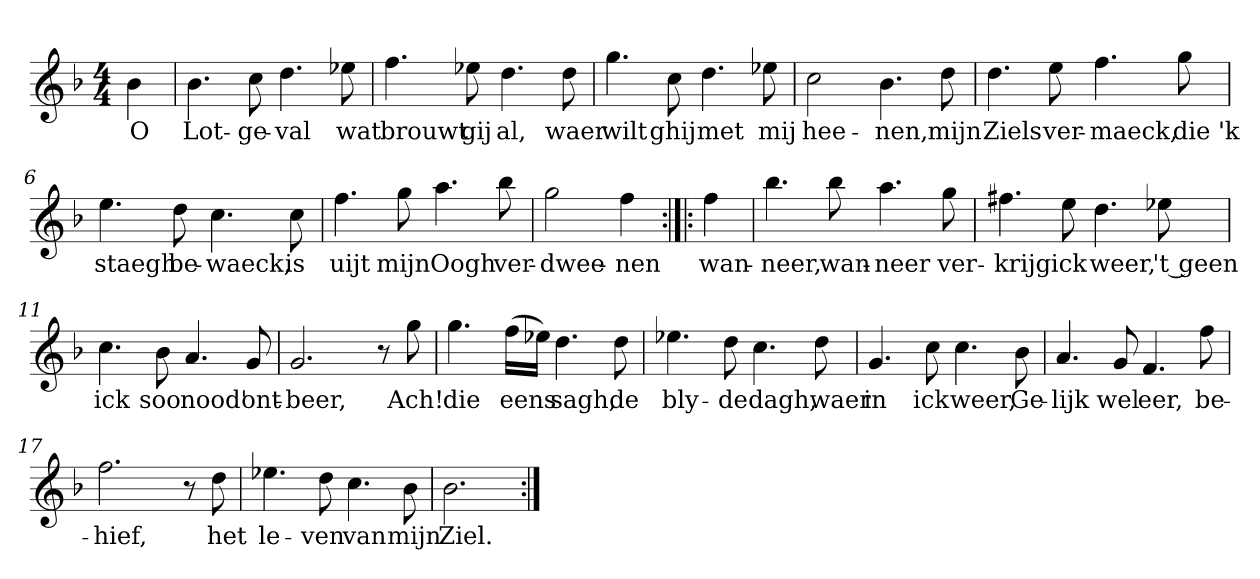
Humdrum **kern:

**kern	**text
*part1	*part1
*staff1	*staff1
*clefG2	*
*k[b-]	*
*B-:lyd	*
*M4/4	*
*MM120	*
=	=
4b-	O
=1	=1
4.b-	Lot-
8cc	-ge-
4.dd	-val
8ee-X	wat
=2	=2
4.ff	brouwt
8ee-X	gij
4.dd	al,
8dd	waer
=3	=3
4.gg	wilt
8cc	ghij
4.dd	met
8ee-X	mij
=4	=4
2cc	hee-
4.b-	-nen,
8dd	mijn
=5	=5
4.dd	Ziels
8ee	ver-
4.ff	-maeck,
8gg	die 'k
=6	=6
4.ee	staegh
8dd	be-
4.cc	-waeck,
8cc	is
=7	=7
4.ff	uijt
8gg	mijn
4.aa	Oogh
8bb-	ver-
=8	=8
2gg	-dwee-
4ff	-nen
=:|!|:	=:|!|:
4ff	wan-
=9	=9
4.bb-	-neer,
8bb-	wan-
4.aa	-neer
8gg	ver-
=10	=10
4.ff#X	-krijg
8ee	ick
4.dd	weer,
8ee-X	't geen
=11	=11
4.cc	ick
8b-	soo
4.a	nood'
8g	ont-
=12	=12
2.g	-beer,
8r	.
8gg	Ach!
=13	=13
4.gg	die
(16ff\LL	eens
16ee-X\JJ)	.
4.dd	sagh,
8dd	de
=14	=14
4.ee-X	bly-
8dd	-de
4.cc	dagh,
8dd	waer
=15	=15
4.g	in
8cc	ick
4.cc	weer,
8b-	Ge-
=16	=16
4.a	-lijk
8g	wel
4.f	eer,
8ff	be-
=17	=17
2.ff	-hief,
8r	.
8dd	het
=18	=18
4.ee-X	le-
8dd	-ven
4.cc	van
8b-	mijn
=19	=19
2.b-	Ziel.
=:|!	=:|!
*-	*-
